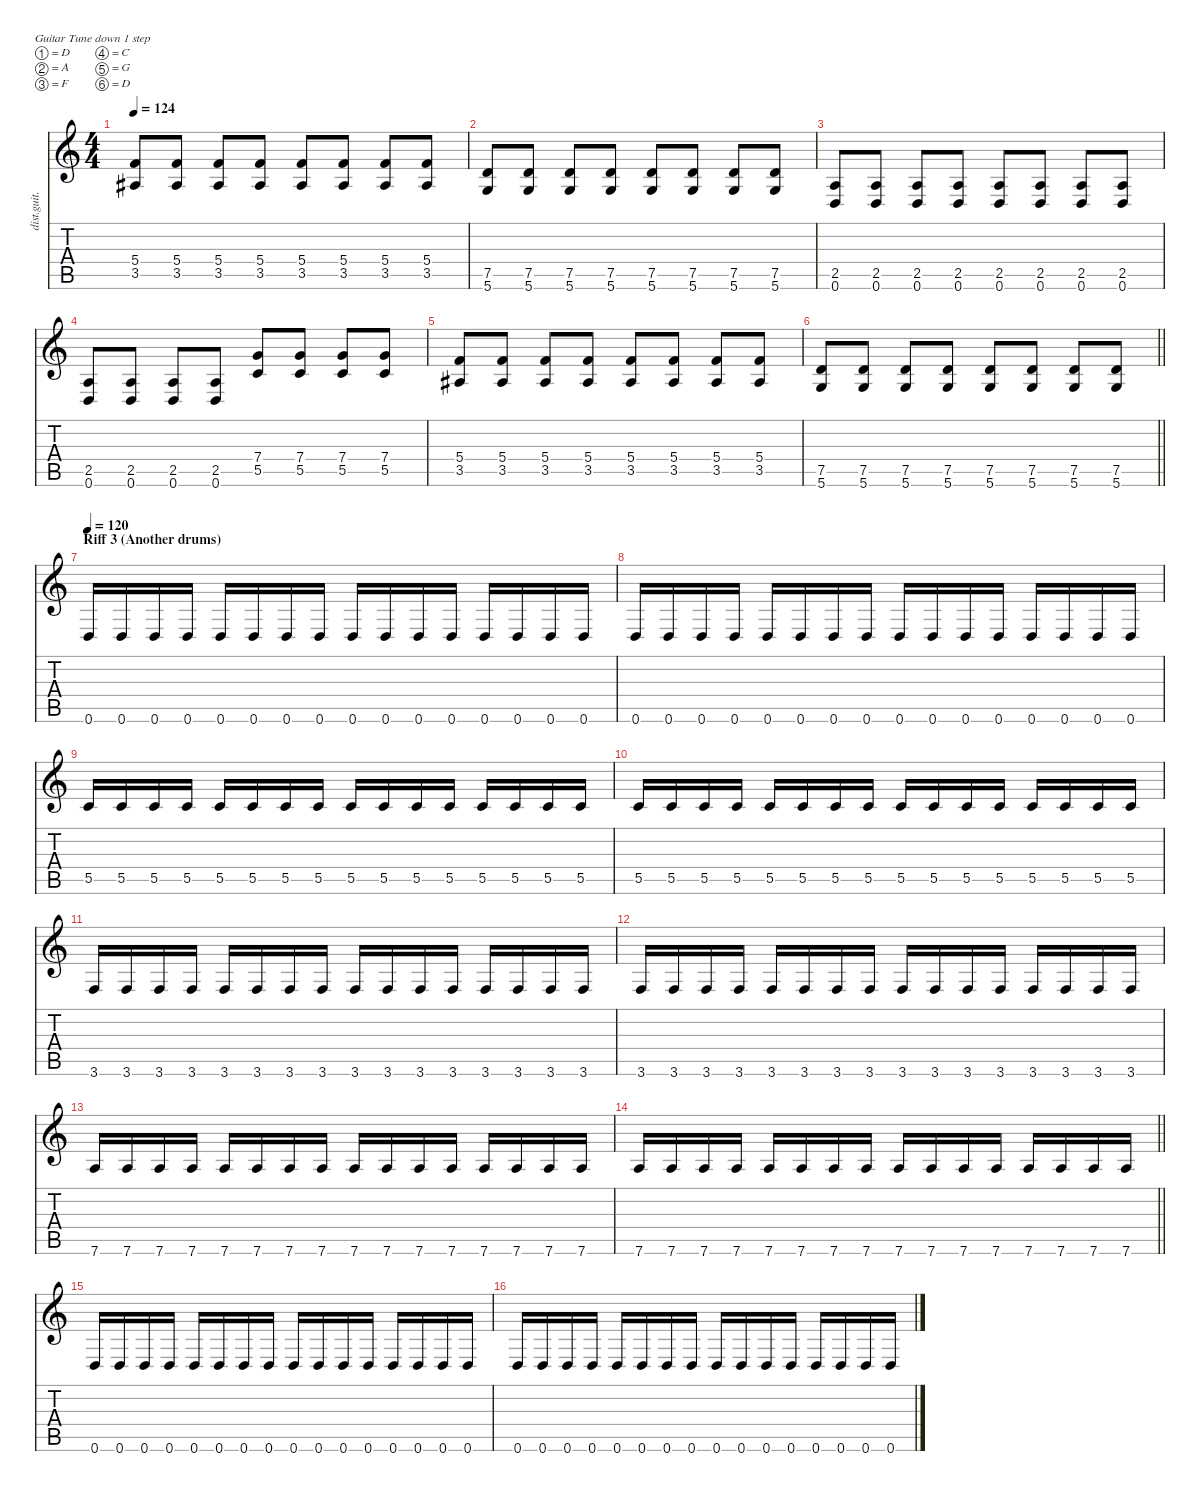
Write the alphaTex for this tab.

\defaultSystemsLayout 4
\hideDynamics
\bracketExtendMode nobrackets
\otherSystemsTrackNameOrientation horizontal
\track ("Rhytm guitar" "dist.guit.") {instrument distortionguitar}
\staff {score tabs}
\tuning (D4 A3 F3 C3 G2 D2)
\ts (4 4)
\tempo 124
\clef g2
\ks c
(5.4 3.5{acc #}).8{dy f beam Up} (5.4 3.5{acc #}).8{beam Up} (5.4 3.5{acc #}).8{beam Up} (5.4 3.5{acc #}).8{beam Up} (5.4 3.5{acc #}).8{beam Up} (5.4 3.5{acc #}).8{beam Up} (5.4 3.5{acc #}).8{beam Up} (5.4 3.5{acc #}).8{beam Up} |
(7.5 5.6).8{beam Up} (7.5 5.6).8{beam Up} (7.5 5.6).8{beam Up} (7.5 5.6).8{beam Up} (7.5 5.6).8{beam Up} (7.5 5.6).8{beam Up} (7.5 5.6).8{beam Up} (7.5 5.6).8{beam Up} |
(2.5 0.6).8{beam Up} (2.5 0.6).8{beam Up} (2.5 0.6).8{beam Up} (2.5 0.6).8{beam Up} (2.5 0.6).8{beam Up} (2.5 0.6).8{beam Up} (2.5 0.6).8{beam Up} (2.5 0.6).8{beam Up} |
(2.5 0.6).8{beam Up} (2.5 0.6).8{beam Up} (2.5 0.6).8{beam Up} (2.5 0.6).8{beam Up} (7.4 5.5).8{beam Up} (7.4 5.5).8{beam Up} (7.4 5.5).8{beam Up} (7.4 5.5).8{beam Up} |
(5.4 3.5{acc #}).8{beam Up} (5.4 3.5{acc #}).8{beam Up} (5.4 3.5{acc #}).8{beam Up} (5.4 3.5{acc #}).8{beam Up} (5.4 3.5{acc #}).8{beam Up} (5.4 3.5{acc #}).8{beam Up} (5.4 3.5{acc #}).8{beam Up} (5.4 3.5{acc #}).8{beam Up} |
\barLineRight lightlight
(7.5 5.6).8{beam Up} (7.5 5.6).8{beam Up} (7.5 5.6).8{beam Up} (7.5 5.6).8{beam Up} (7.5 5.6).8{beam Up} (7.5 5.6).8{beam Up} (7.5 5.6).8{beam Up} (7.5 5.6).8{beam Up} |
\section ("" "Riff 3 (Another drums)")
\tempo 120
0.6.16{beam Up} 0.6.16{beam Up} 0.6.16{beam Up} 0.6.16{beam Up} 0.6.16{beam Up} 0.6.16{beam Up} 0.6.16{beam Up} 0.6.16{beam Up} 0.6.16{beam Up} 0.6.16{beam Up} 0.6.16{beam Up} 0.6.16{beam Up} 0.6.16{beam Up} 0.6.16{beam Up} 0.6.16{beam Up} 0.6.16{beam Up} |
0.6.16{beam Up} 0.6.16{beam Up} 0.6.16{beam Up} 0.6.16{beam Up} 0.6.16{beam Up} 0.6.16{beam Up} 0.6.16{beam Up} 0.6.16{beam Up} 0.6.16{beam Up} 0.6.16{beam Up} 0.6.16{beam Up} 0.6.16{beam Up} 0.6.16{beam Up} 0.6.16{beam Up} 0.6.16{beam Up} 0.6.16{beam Up} |
5.5.16{beam Up} 5.5.16{beam Up} 5.5.16{beam Up} 5.5.16{beam Up} 5.5.16{beam Up} 5.5.16{beam Up} 5.5.16{beam Up} 5.5.16{beam Up} 5.5.16{beam Up} 5.5.16{beam Up} 5.5.16{beam Up} 5.5.16{beam Up} 5.5.16{beam Up} 5.5.16{beam Up} 5.5.16{beam Up} 5.5.16{beam Up} |
5.5.16{beam Up} 5.5.16{beam Up} 5.5.16{beam Up} 5.5.16{beam Up} 5.5.16{beam Up} 5.5.16{beam Up} 5.5.16{beam Up} 5.5.16{beam Up} 5.5.16{beam Up} 5.5.16{beam Up} 5.5.16{beam Up} 5.5.16{beam Up} 5.5.16{beam Up} 5.5.16{beam Up} 5.5.16{beam Up} 5.5.16{beam Up} |
3.6.16{beam Up} 3.6.16{beam Up} 3.6.16{beam Up} 3.6.16{beam Up} 3.6.16{beam Up} 3.6.16{beam Up} 3.6.16{beam Up} 3.6.16{beam Up} 3.6.16{beam Up} 3.6.16{beam Up} 3.6.16{beam Up} 3.6.16{beam Up} 3.6.16{beam Up} 3.6.16{beam Up} 3.6.16{beam Up} 3.6.16{beam Up} |
3.6.16{beam Up} 3.6.16{beam Up} 3.6.16{beam Up} 3.6.16{beam Up} 3.6.16{beam Up} 3.6.16{beam Up} 3.6.16{beam Up} 3.6.16{beam Up} 3.6.16{beam Up} 3.6.16{beam Up} 3.6.16{beam Up} 3.6.16{beam Up} 3.6.16{beam Up} 3.6.16{beam Up} 3.6.16{beam Up} 3.6.16{beam Up} |
7.6.16{beam Up} 7.6.16{beam Up} 7.6.16{beam Up} 7.6.16{beam Up} 7.6.16{beam Up} 7.6.16{beam Up} 7.6.16{beam Up} 7.6.16{beam Up} 7.6.16{beam Up} 7.6.16{beam Up} 7.6.16{beam Up} 7.6.16{beam Up} 7.6.16{beam Up} 7.6.16{beam Up} 7.6.16{beam Up} 7.6.16{beam Up} |
\barLineRight lightlight
7.6.16{beam Up} 7.6.16{beam Up} 7.6.16{beam Up} 7.6.16{beam Up} 7.6.16{beam Up} 7.6.16{beam Up} 7.6.16{beam Up} 7.6.16{beam Up} 7.6.16{beam Up} 7.6.16{beam Up} 7.6.16{beam Up} 7.6.16{beam Up} 7.6.16{beam Up} 7.6.16{beam Up} 7.6.16{beam Up} 7.6.16{beam Up} |
0.6.16{beam Up} 0.6.16{beam Up} 0.6.16{beam Up} 0.6.16{beam Up} 0.6.16{beam Up} 0.6.16{beam Up} 0.6.16{beam Up} 0.6.16{beam Up} 0.6.16{beam Up} 0.6.16{beam Up} 0.6.16{beam Up} 0.6.16{beam Up} 0.6.16{beam Up} 0.6.16{beam Up} 0.6.16{beam Up} 0.6.16{beam Up} |
0.6.16{beam Up} 0.6.16{beam Up} 0.6.16{beam Up} 0.6.16{beam Up} 0.6.16{beam Up} 0.6.16{beam Up} 0.6.16{beam Up} 0.6.16{beam Up} 0.6.16{beam Up} 0.6.16{beam Up} 0.6.16{beam Up} 0.6.16{beam Up} 0.6.16{beam Up} 0.6.16{beam Up} 0.6.16{beam Up} 0.6.16{beam Up}
